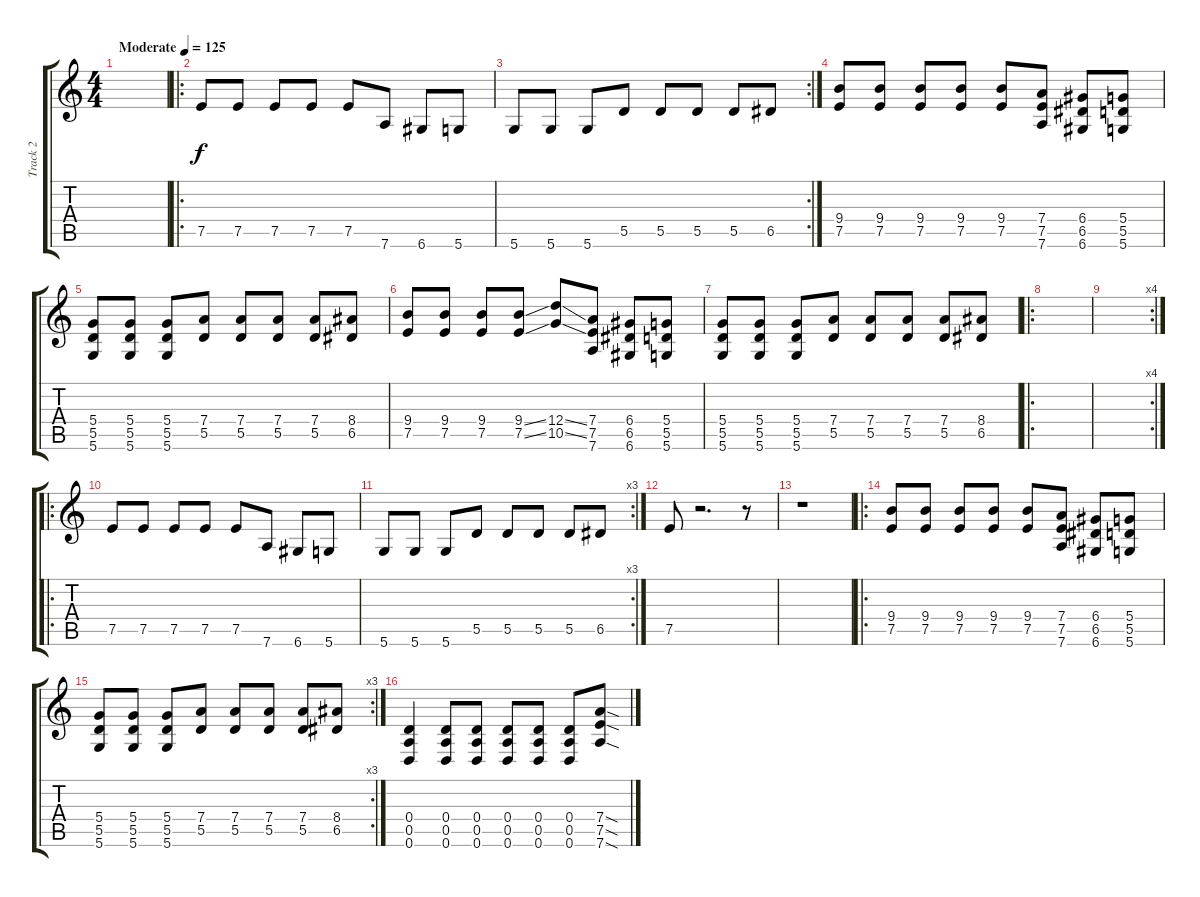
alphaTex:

\track ("Track 2" "Track 2") {instrument distortionguitar}
\staff {score tabs}
\tuning (E4 B3 G3 D3 A2 D2) {hide}
\ts (4 4)
\tempo (125 "Moderate")
\clef g2
\ks c
|
\ro
7.5.8{balance 3} 7.5.8 7.5.8 7.5.8 7.5.8 7.6.8 6.6.8 5.6.8 |
\rc 2
5.6.8 5.6.8 5.6.8 5.5.8 5.5.8 5.5.8 5.5.8 6.5.8 |
(9.4 7.5).8 (9.4 7.5).8 (9.4 7.5).8 (9.4 7.5).8 (9.4 7.5).8 (7.4 7.5 7.6).8 (6.4 6.5 6.6).8 (5.4 5.5 5.6).8 |
(5.4 5.5 5.6).8 (5.4 5.5 5.6).8 (5.4 5.5 5.6).8 (7.4 5.5).8 (7.4 5.5).8 (7.4 5.5).8 (7.4 5.5).8 (8.4 6.5).8 |
(9.4 7.5).8 (9.4 7.5).8 (9.4 7.5).8 (9.4{ss} 7.5{ss}).8 (12.4{ss} 10.5{ss}).8 (7.4 7.5 7.6).8 (6.4 6.5 6.6).8 (5.4 5.5 5.6).8 |
(5.4 5.5 5.6).8 (5.4 5.5 5.6).8 (5.4 5.5 5.6).8 (7.4 5.5).8 (7.4 5.5).8 (7.4 5.5).8 (7.4 5.5).8 (8.4 6.5).8 |
\ro
|
\rc 4
|
\ro
7.5.8 7.5.8 7.5.8 7.5.8 7.5.8 7.6.8 6.6.8 5.6.8 |
\rc 3
5.6.8 5.6.8 5.6.8 5.5.8 5.5.8 5.5.8 5.5.8 6.5.8 |
7.5.8 r.2{d} r.8 |
r.1 |
\ro
(9.4 7.5).8 (9.4 7.5).8 (9.4 7.5).8 (9.4 7.5).8 (9.4 7.5).8 (7.4 7.5 7.6).8 (6.4 6.5 6.6).8 (5.4 5.5 5.6).8 |
\rc 3
(5.4 5.5 5.6).8 (5.4 5.5 5.6).8 (5.4 5.5 5.6).8 (7.4 5.5).8 (7.4 5.5).8 (7.4 5.5).8 (7.4 5.5).8 (8.4 6.5).8 |
(0.4 0.5 0.6).4 (0.4 0.5 0.6).8 (0.4 0.5 0.6).8 (0.4 0.5 0.6).8 (0.4 0.5 0.6).8 (0.4 0.5 0.6).8 (7.4{sod} 7.5{sod} 7.6{sod}).8
